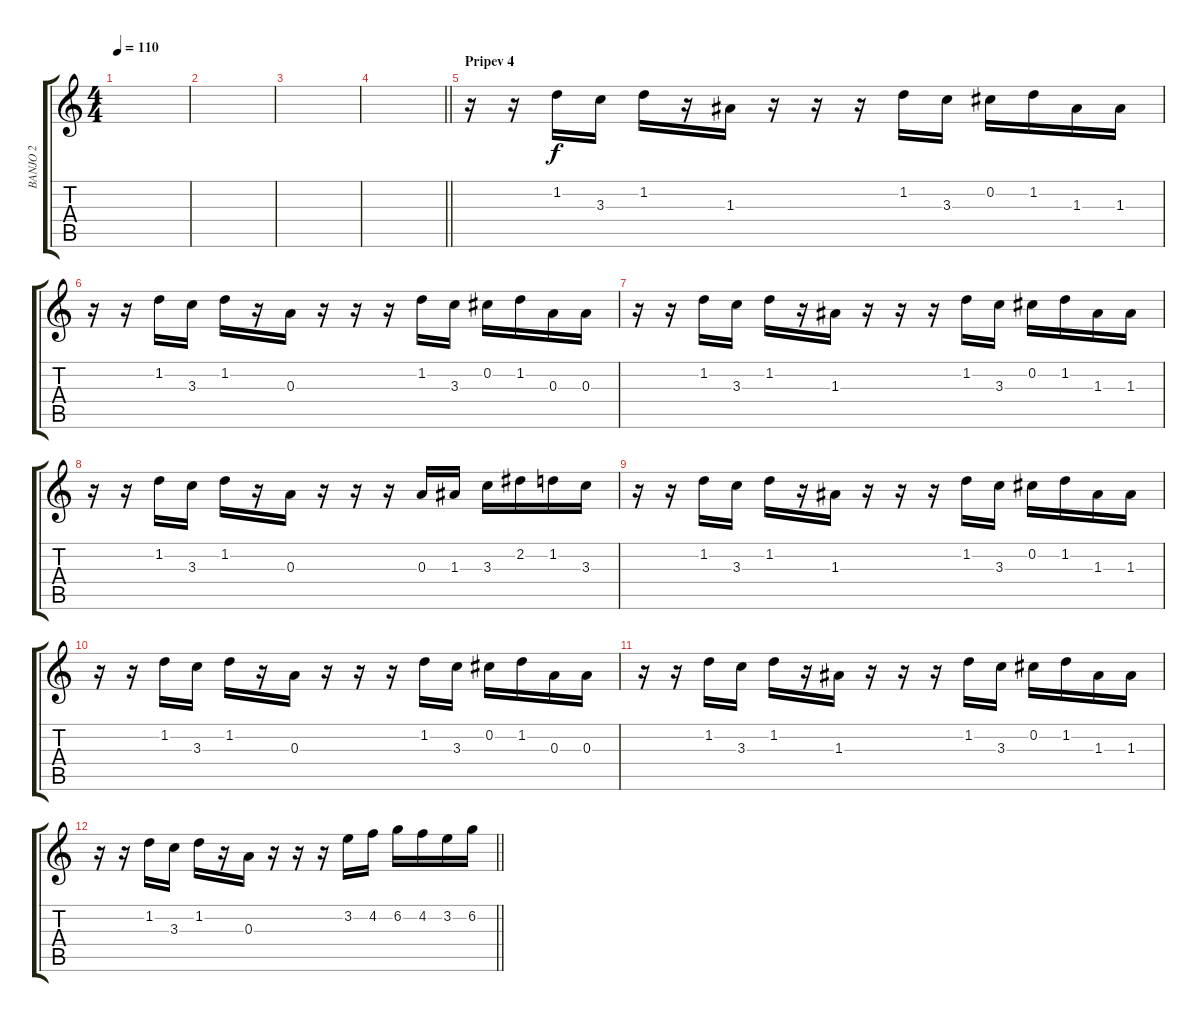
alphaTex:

\track ("BANJO 2" "BANJO 2") {instrument acousticguitarsteel}
\staff {score tabs}
\tuning (Gb4 Db4 A3 E3 B2 Gb2) {hide}
\ts (4 4)
\tempo 110
\clef g2
\ks c
|
|
|
\barLineRight lightlight
|
\section ("" "Pripev 4")
r.16 r.16 1.2.16 3.3.16 1.2.16 r.16 1.3.16 r.16 r.16 r.16 1.2.16 3.3.16 0.2.16 1.2.16 1.3.16 1.3.16 |
r.16 r.16 1.2.16 3.3.16 1.2.16 r.16 0.3.16 r.16 r.16 r.16 1.2.16 3.3.16 0.2.16 1.2.16 0.3.16 0.3.16 |
r.16 r.16 1.2.16 3.3.16 1.2.16 r.16 1.3.16 r.16 r.16 r.16 1.2.16 3.3.16 0.2.16 1.2.16 1.3.16 1.3.16 |
r.16 r.16 1.2.16 3.3.16 1.2.16 r.16 0.3.16 r.16 r.16 r.16 0.3.16 1.3.16 3.3.16 2.2.16 1.2.16 3.3.16 |
r.16 r.16 1.2.16 3.3.16 1.2.16 r.16 1.3.16 r.16 r.16 r.16 1.2.16 3.3.16 0.2.16 1.2.16 1.3.16 1.3.16 |
r.16 r.16 1.2.16 3.3.16 1.2.16 r.16 0.3.16 r.16 r.16 r.16 1.2.16 3.3.16 0.2.16 1.2.16 0.3.16 0.3.16 |
r.16 r.16 1.2.16 3.3.16 1.2.16 r.16 1.3.16 r.16 r.16 r.16 1.2.16 3.3.16 0.2.16 1.2.16 1.3.16 1.3.16 |
\barLineRight lightlight
r.16 r.16 1.2.16 3.3.16 1.2.16 r.16 0.3.16 r.16 r.16 r.16 3.2.16 4.2.16 6.2.16 4.2.16 3.2.16 6.2.16
